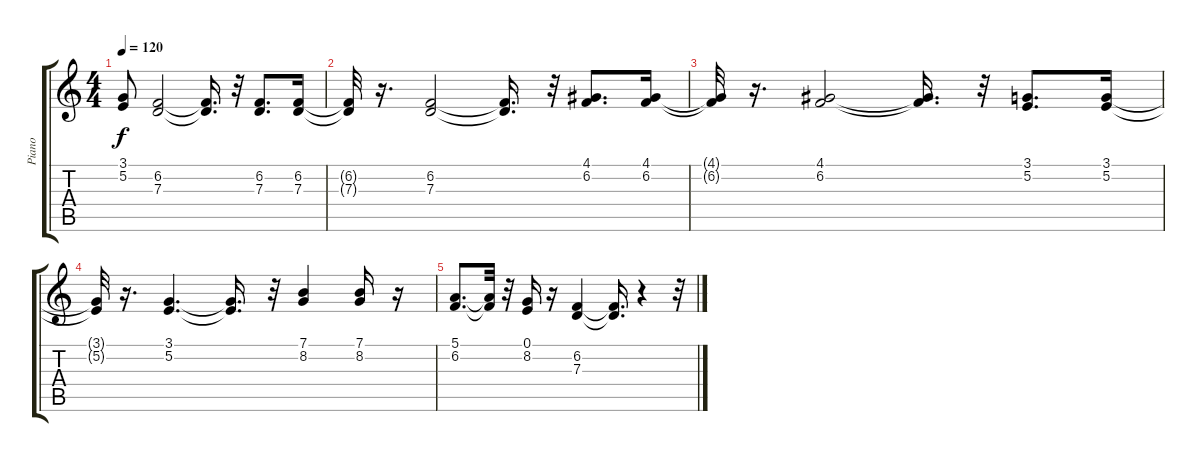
\track ("Piano" "Piano") {instrument electricgrandpiano}
\staff {score tabs}
\tuning (E4 B3 G3 D3 A2 E2) {hide}
\ts (4 4)
\tempo 120
\clef g2
\ks c
(3.1{t} 5.2{t}).8{dy f} (6.2 7.3).2 (6.2{t} 7.3{t}).16{d} r.32 (6.2 7.3).8{d} (6.2 7.3).16 |
(6.2{t} 7.3{t}).32 r.16{d} (6.2 7.3).2 (6.2{t} 7.3{t}).16{d} r.32 (4.1 6.2).8{d} (4.1 6.2).16 |
(4.1{t} 6.2{t}).32 r.16{d} (4.1 6.2).2 (4.1{t} 6.2{t}).16{d} r.32 (3.1 5.2).8{d} (3.1 5.2).16 |
(3.1{t} 5.2{t}).32 r.16{d} (3.1 5.2).4{d} (3.1{t} 5.2{t}).16{d} r.32 (7.1 8.2).4 (7.1 8.2).16 r.16 |
(5.1 6.2).8{d} (5.1{t} 6.2{t}).32 r.32 (0.1 8.2).16 r.16 (6.2 7.3).4 (6.2{t} 7.3{t}).16{d} r.4 r.32
